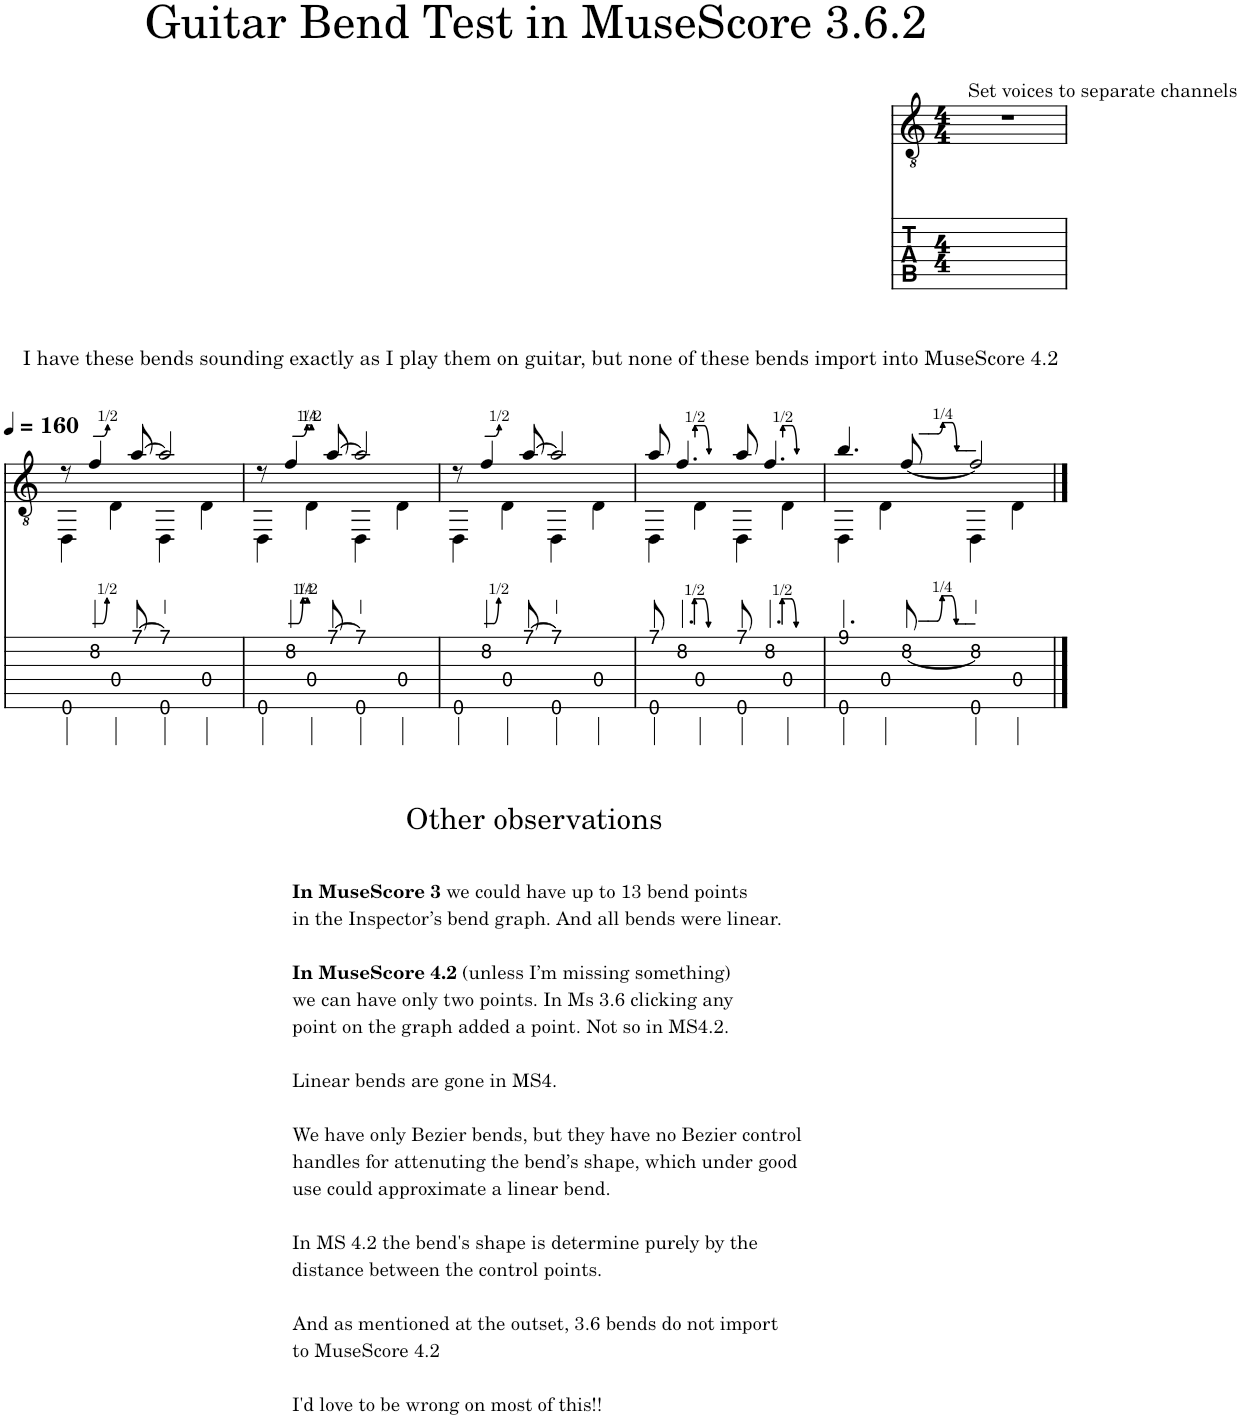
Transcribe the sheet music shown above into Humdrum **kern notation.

**kern	**kern
*part1	*part1
*staff2	*staff1
*I"Electric Guitar	*
*I'El. Guit.	*
*stria6	*
*	*clefGv2
*k[]	*k[]
*M4/4	*M4/4
=1	=1
!	!LO:TX:a:t=Set voices to separate channels
1r	1r
!!LO:LB:g=z
=2	=2
*	*MM160
*^	*^
!	!	!LO:TX:a:t=I have these bends sounding exactly as I play them on guitar, but none of these bends import into MuseScore 4.2	!
8r	4DD\	8r	4DD\
4fn/	.	4f/	.
.	4D\	.	4D\
[8a/	.	[8a/	.
2a/]	4DD\	2a/]	4DD\
.	4D\	.	4D\
=3	=3	=3	=3
8r	4DD\	8r	4DD\
4fn/	.	4f/	.
.	4D\	.	4D\
[8a/	.	[8a/	.
2a/]	4DD\	2a/]	4DD\
.	4D\	.	4D\
=4	=4	=4	=4
8r	4DD\	8r	4DD\
4fn/	.	4f/	.
.	4D\	.	4D\
[8a/	.	[8a/	.
2a/]	4DD\	2a/]	4DD\
.	4D\	.	4D\
=5	=5	=5	=5
8a/	4DD\	8a/	4DD\
4.f/	.	4.f/	.
.	4D\	.	4D\
8a/	4DD\	8a/	4DD\
4.fn/	.	4.f/	.
.	4D\	.	4D\
=6	=6	=6	=6
4.b/	4DD\	4.b/	4DD\
.	4D\	.	4D\
[<8fn/	.	[<8f/	.
2f/]	4DD\	2f/]	4DD\
.	4D\	.	4D\
*v	*v	*	*
*	*v	*v
==	==
*-	*-
